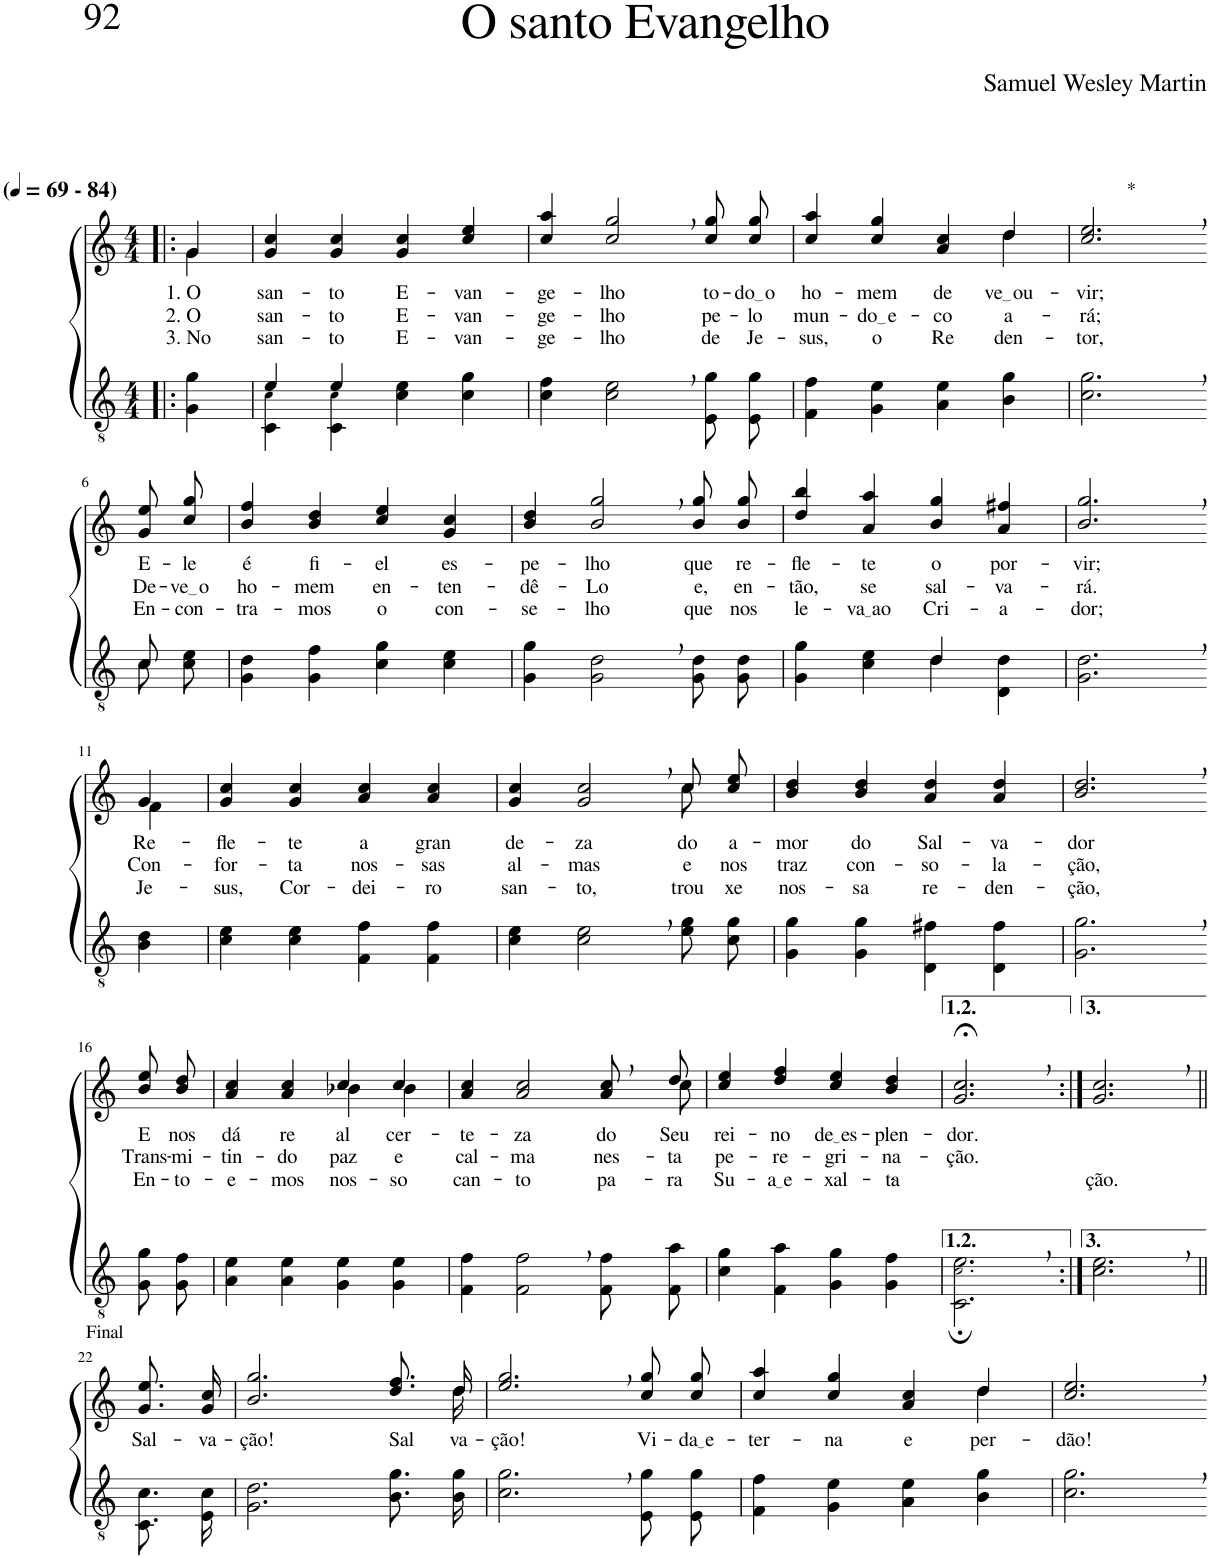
**kern	**kern	**text	**text	**text
*part2	*part1	*part1	*part1	*part1
*staff2	*staff1	*staff1	*staff1	*staff1
*I"Parte III e IV	*I"Parte I e II	*	*	*
*clefGv2	*clefG2	*	*	*
*Trd5c9	*Trd5c9	*	*	*
*k[]	*k[]	*	*	*
*M4/4	*M4/4	*	*	*
*MM69	*MM69	*	*	*
=1!|:	=1!|:	=1!|:	=1!|:	=1!|:
!	!LO:TX:a:B:t=(	!	!	!
!	!LO:TX:a:B:t=- 84)	!	!	!
!	!	!LO:LY:b	!LO:LY:b	!LO:LY:b
*	*^	*	*	*
4G\ 4g\	4g\	4g/	1. O	2. O	3. No
=2	=2	=2	=2	=2	=2
*^	*	*	*	*	*
!	!	!	!	!LO:LY:b	!LO:LY:b	!LO:LY:b
*	*	*v	*v	*	*	*
4e/	4C\ 4c!\	4g/ 4cc/	san-	san-	san-
!	!	!	!LO:LY:b	!LO:LY:b	!LO:LY:b
4e/	4C\ 4c!\	4g/ 4cc/	-to	-to	-to
!	!	!	!LO:LY:b	!LO:LY:b	!LO:LY:b
2ryy	4c\ 4e\	4g/ 4cc/	E-	E-	E-
!	!	!	!LO:LY:b	!LO:LY:b	!LO:LY:b
.	4c\ 4g\	4cc/ 4ee/	-van-	-van-	-van-
=3	=3	=3	=3	=3	=3
!	!	!	!LO:LY:b	!LO:LY:b	!LO:LY:b
*v	*v	*	*	*	*
4c\ 4f\	4cc/ 4aa/	-ge-	-ge-	-ge-
!	!	!LO:LY:b	!LO:LY:b	!LO:LY:b
2c\, 2e\,	2cc/, 2gg/,	-lho	-lho	-lho
!	!	!LO:LY:b	!LO:LY:b	!LO:LY:b
8E\ 8g\L	8cc\ 8gg\L	to-	pe-	de
!	!	!LO:LY:b	!LO:LY:b	!LO:LY:b
8E\ 8g\J	8cc\ 8gg\J	do o	-lo	Je-
=4	=4	=4	=4	=4
!	!	!LO:LY:b	!LO:LY:b	!LO:LY:b
*	*^	*	*	*
4F\ 4f\	4cc/ 4aa/	2.ryy	ho-	mun-	-sus,
!	!	!	!LO:LY:b	!LO:LY:b	!LO:LY:b
4G\ 4e\	4cc/ 4gg/	.	-mem	do e	o
!	!	!	!LO:LY:b	!LO:LY:b	!LO:LY:b
4A\ 4e\	4a/ 4cc/	.	de-	-co-	Re-
!	!	!	!LO:LY:b	!LO:LY:b	!LO:LY:b
4B\ 4g\	4dd/	4dd\	ve ou	-a-	-den-
=5	=5	=5	=5	=5	=5
!	!LO:TX:a:t=*	!	!	!	!
!	!	!	!LO:LY:b	!LO:LY:b	!LO:LY:b
*	*v	*v	*	*	*
2.c\, 2.g\,	2.cc/, 2.ee/,	-vir;	-rá;	-tor,
!!LO:LB:g=z
=6-	=6-	=6-	=6-	=6-
*^	*	*	*	*
!	!	!	!LO:LY:b	!LO:LY:b	!LO:LY:b
8c\L	8c/	8g\ 8ee\L	E-	De-	En-
!	!	!	!LO:LY:b	!LO:LY:b	!LO:LY:b
8c\ 8e\J	8ryy	8cc\ 8gg\J	-le	ve o	-con-
=7	=7	=7	=7	=7	=7
!	!	!	!LO:LY:b	!LO:LY:b	!LO:LY:b
*v	*v	*	*	*	*
4G\ 4d\	4b/ 4ff/	é	ho-	-tra-
!	!	!LO:LY:b	!LO:LY:b	!LO:LY:b
4G\ 4f\	4b/ 4dd/	fi-	-mem	-mos
!	!	!LO:LY:b	!LO:LY:b	!LO:LY:b
4c\ 4g\	4cc/ 4ee/	-el	en-	o
!	!	!LO:LY:b	!LO:LY:b	!LO:LY:b
4c\ 4e\	4g/ 4cc/	es-	-ten-	con-
=8	=8	=8	=8	=8
!	!	!LO:LY:b	!LO:LY:b	!LO:LY:b
4G\ 4g\	4b/ 4dd/	-pe-	-dê-	-se-
!	!	!LO:LY:b	!LO:LY:b	!LO:LY:b
2G\, 2d\,	2b/, 2gg/,	-lho	-Lo	-lho
!	!	!LO:LY:b	!LO:LY:b	!LO:LY:b
8G\ 8d\L	8b\ 8gg\L	que	e,	que
!	!	!LO:LY:b	!LO:LY:b	!LO:LY:b
8G\ 8d\J	8b\ 8gg\J	re-	en-	nos
=9	=9	=9	=9	=9
*^	*	*	*	*
!	!	!	!LO:LY:b	!LO:LY:b	!LO:LY:b
2ryy	4G\ 4g\	4dd/ 4bb/	-fle-	-tão,	le-
!	!	!	!LO:LY:b	!LO:LY:b	!LO:LY:b
.	4c\ 4e\	4a/ 4aa/	-te	se	va ao
!	!	!	!LO:LY:b	!LO:LY:b	!LO:LY:b
4d/	4d\	4b/ 4gg/	o	sal-	Cri-
!	!	!	!LO:LY:b	!LO:LY:b	!LO:LY:b
4ryy	4D\ 4d\	4a/ 4ff#X/	por-	-va-	-a-
=10	=10	=10	=10	=10	=10
!	!	!	!LO:LY:b	!LO:LY:b	!LO:LY:b
*v	*v	*	*	*	*
2.G\, 2.d\,	2.b/, 2.gg/,	-vir;	-rá.	-dor;
!!LO:LB:g=z
=11-	=11-	=11-	=11-	=11-
*	*^	*	*	*
!	!	!	!LO:LY:b	!LO:LY:b	!LO:LY:b
4B\ 4d\	4g/	4f\	Re-	Con-	Je-
=12	=12	=12	=12	=12	=12
!	!	!	!LO:LY:b	!LO:LY:b	!LO:LY:b
*	*v	*v	*	*	*
4c\ 4e\	4g/ 4cc/	-fle-	-for-	-sus,
!	!	!LO:LY:b	!LO:LY:b	!LO:LY:b
4c\ 4e\	4g/ 4cc/	-te	-ta	Cor-
!	!	!LO:LY:b	!LO:LY:b	!LO:LY:b
4F\ 4f\	4a/ 4cc/	a	nos-	-dei-
!	!	!LO:LY:b	!LO:LY:b	!LO:LY:b
4F\ 4f\	4a/ 4cc/	gran-	-sas	-ro
=13	=13	=13	=13	=13
*	*^	*	*	*
!	!	!	!LO:LY:b	!LO:LY:b	!LO:LY:b
4c\ 4e\	2.ryy	4g/ 4cc/	-de-	al-	san-
!	!	!	!LO:LY:b	!LO:LY:b	!LO:LY:b
2c\, 2e\,	.	2g/ 2cc/	-za	-mas	-to,
!	!	!	!LO:LY:b	!LO:LY:b	!LO:LY:b
8e\ 8g\L	8cc\	8cc\L	do	e	trou-
!	!	!	!LO:LY:b	!LO:LY:b	!LO:LY:b
8c\ 8g\J	8ryy	8cc\ 8ee\J	a-	nos	-xe
=14	=14	=14	=14	=14	=14
!	!	!	!LO:LY:b	!LO:LY:b	!LO:LY:b
*	*v	*v	*	*	*
4G\ 4g\	4b/ 4dd/	-mor	traz	nos-
!	!	!LO:LY:b	!LO:LY:b	!LO:LY:b
4G\ 4g\	4b/ 4dd/	do	con-	-sa
!	!	!LO:LY:b	!LO:LY:b	!LO:LY:b
4D\ 4f#X\	4a/ 4dd/	Sal-	-so-	re-
!	!	!LO:LY:b	!LO:LY:b	!LO:LY:b
4D\ 4f#\	4a/ 4dd/	-va-	-la-	-den-
=15	=15	=15	=15	=15
!	!	!LO:LY:b	!LO:LY:b	!LO:LY:b
2.G\, 2.g\,	2.b/, 2.dd/,	-dor	-ção,	-ção,
!!LO:LB:g=z
=16-	=16-	=16-	=16-	=16-
!	!	!LO:LY:b	!LO:LY:b	!LO:LY:b
8G\ 8g\L	8b\ 8ee\L	E	Trans-	En-
!	!	!LO:LY:b	!LO:LY:b	!LO:LY:b
8G\ 8f\J	8b\ 8dd\J	nos	-mi-	-to-
=17	=17	=17	=17	=17
!	!	!LO:LY:b	!LO:LY:b	!LO:LY:b
*	*^	*	*	*
4A\ 4e\	4a/ 4cc/	2ryy	dá	-tin-	-e-
!	!	!	!LO:LY:b	!LO:LY:b	!LO:LY:b
4A\ 4e\	4a/ 4cc/	.	re-	-do	-mos
!	!	!	!LO:LY:b	!LO:LY:b	!LO:LY:b
4G\ 4e\	4cc/	4b-X\	-al	paz	nos-
!	!	!	!LO:LY:b	!LO:LY:b	!LO:LY:b
4G\ 4e\	4cc/	4b-\	cer-	e	-so
=18	=18	=18	=18	=18	=18
!	!	!	!LO:LY:b	!LO:LY:b	!LO:LY:b
4F\ 4f\	2..ryy	4a/ 4cc/	-te-	cal-	can-
!	!	!	!LO:LY:b	!LO:LY:b	!LO:LY:b
2F\, 2f\,	.	2a/ 2cc/	-za	-ma	-to
!	!	!	!LO:LY:b	!LO:LY:b	!LO:LY:b
8F\ 8f\L	.	8a\ 8cc\L	do	nes-	pa-
!	!	!	!LO:LY:b	!LO:LY:b	!LO:LY:b
8F\ 8a\J	8cc\	8dd\J	Seu	-ta	-ra
=19	=19	=19	=19	=19	=19
!	!	!	!LO:LY:b	!LO:LY:b	!LO:LY:b
*	*v	*v	*	*	*
4c\ 4g\	4cc/ 4ee/	rei-	pe-	Su-
!	!	!LO:LY:b	!LO:LY:b	!LO:LY:b
4F\ 4a\	4dd/ 4ff/	-no	-re-	a e
!	!	!LO:LY:b	!LO:LY:b	!LO:LY:b
4G\ 4g\	4cc/ 4ee/	de es	-gri-	-xal-
!	!	!LO:LY:b	!LO:LY:b	!LO:LY:b
4G\ 4f\	4b/ 4dd/	-plen-	-na-	-ta-
=20	=20	=20	=20	=20
!	!	!LO:LY:b	!LO:LY:b	!
2.C\;, 2.c!\;, 2.e\;,	2.g/;<, 2.cc/;<,	-dor.	-ção.	.
=21:|!	=21:|!	=21:|!	=21:|!	=21:|!
!	!	!	!	!LO:LY:b
2.c\, 2.e\,	2.g/, 2.cc/,	.	.	-ção.
!!LO:LB:g=z
=22||	=22||	=22||	=22||	=22||
!	!LO:TX:a:t=Final	!	!	!
!	!	!LO:LY:b	!	!
8.C/ 8.c/L	8.g/ 8.ee/L	Sal-	.	.
!	!	!LO:LY:b	!	!
16E/ 16c/Jk	16g/ 16cc/Jk	-va-	.	.
=23	=23	=23	=23	=23
!	!	!LO:LY:b	!	!
*	*^	*	*	*
2.G\ 2.d\	2.b/ 2.gg/	2...ryy	-ção!	.	.
!	!	!	!LO:LY:b	!	!
8.B\ 8.g\L	8.dd\ 8.ff\L	.	Sal-	.	.
!	!	!	!LO:LY:b	!	!
16B\ 16g\Jk	16dd\Jk	16dd\	-va-	.	.
=24	=24	=24	=24	=24	=24
!	!	!	!LO:LY:b	!	!
*	*v	*v	*	*	*
2.c\, 2.g\,	2.ee/, 2.gg/,	-ção!	.	.
!	!	!LO:LY:b	!	!
8E\ 8g\L	8cc\ 8gg\L	Vi-	.	.
!	!	!LO:LY:b	!	!
8E\ 8g\J	8cc\ 8gg\J	da e	.	.
=25	=25	=25	=25	=25
!	!	!LO:LY:b	!	!
*	*^	*	*	*
4F\ 4f\	4cc/ 4aa/	2.ryy	-ter-	.	.
!	!	!	!LO:LY:b	!	!
4G\ 4e\	4cc/ 4gg/	.	-na	.	.
!	!	!	!LO:LY:b	!	!
4A\ 4e\	4a/ 4cc/	.	e	.	.
!	!	!	!LO:LY:b	!	!
4B\ 4g\	4dd/	4dd\	per-	.	.
=26	=26	=26	=26	=26	=26
!	!	!	!LO:LY:b	!	!
*	*v	*v	*	*	*
2.c\, 2.g\,	2.cc/, 2.ee/,	-dão!	.	.
=-	=-	=-	=-	=-
*-	*-	*-	*-	*-
